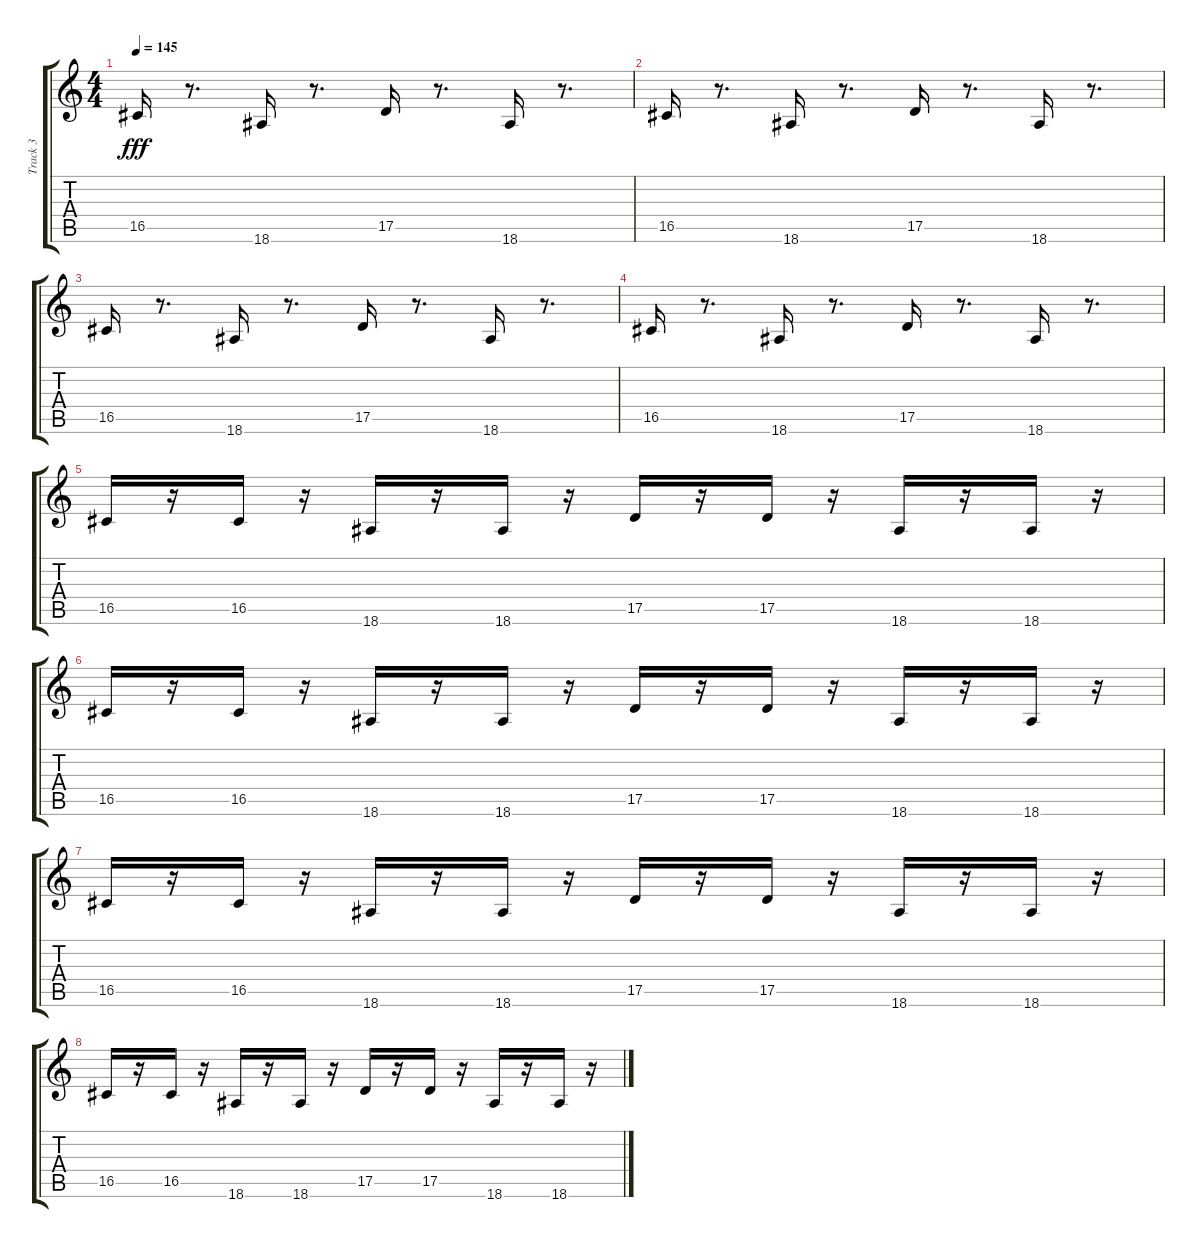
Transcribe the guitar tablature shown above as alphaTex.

\track ("Track 3" "Track 3") {instrument stringensemble1}
\staff {score tabs}
\tuning (E4 B3 G3 D3 A2 E2) {hide}
\ts (4 4)
\tempo 145
\clef g2
\ks c
16.5.16{dy fff} r.8{d} 18.6.16 r.8{d} 17.5.16 r.8{d} 18.6.16 r.8{d} |
16.5.16 r.8{d} 18.6.16 r.8{d} 17.5.16 r.8{d} 18.6.16 r.8{d} |
16.5.16 r.8{d} 18.6.16 r.8{d} 17.5.16 r.8{d} 18.6.16 r.8{d} |
16.5.16 r.8{d} 18.6.16 r.8{d} 17.5.16 r.8{d} 18.6.16 r.8{d} |
16.5.16 r.16 16.5.16 r.16 18.6.16 r.16 18.6.16 r.16 17.5.16 r.16 17.5.16 r.16 18.6.16 r.16 18.6.16 r.16 |
16.5.16 r.16 16.5.16 r.16 18.6.16 r.16 18.6.16 r.16 17.5.16 r.16 17.5.16 r.16 18.6.16 r.16 18.6.16 r.16 |
16.5.16 r.16 16.5.16 r.16 18.6.16 r.16 18.6.16 r.16 17.5.16 r.16 17.5.16 r.16 18.6.16 r.16 18.6.16 r.16 |
16.5.16 r.16 16.5.16 r.16 18.6.16 r.16 18.6.16 r.16 17.5.16 r.16 17.5.16 r.16 18.6.16 r.16 18.6.16 r.16
